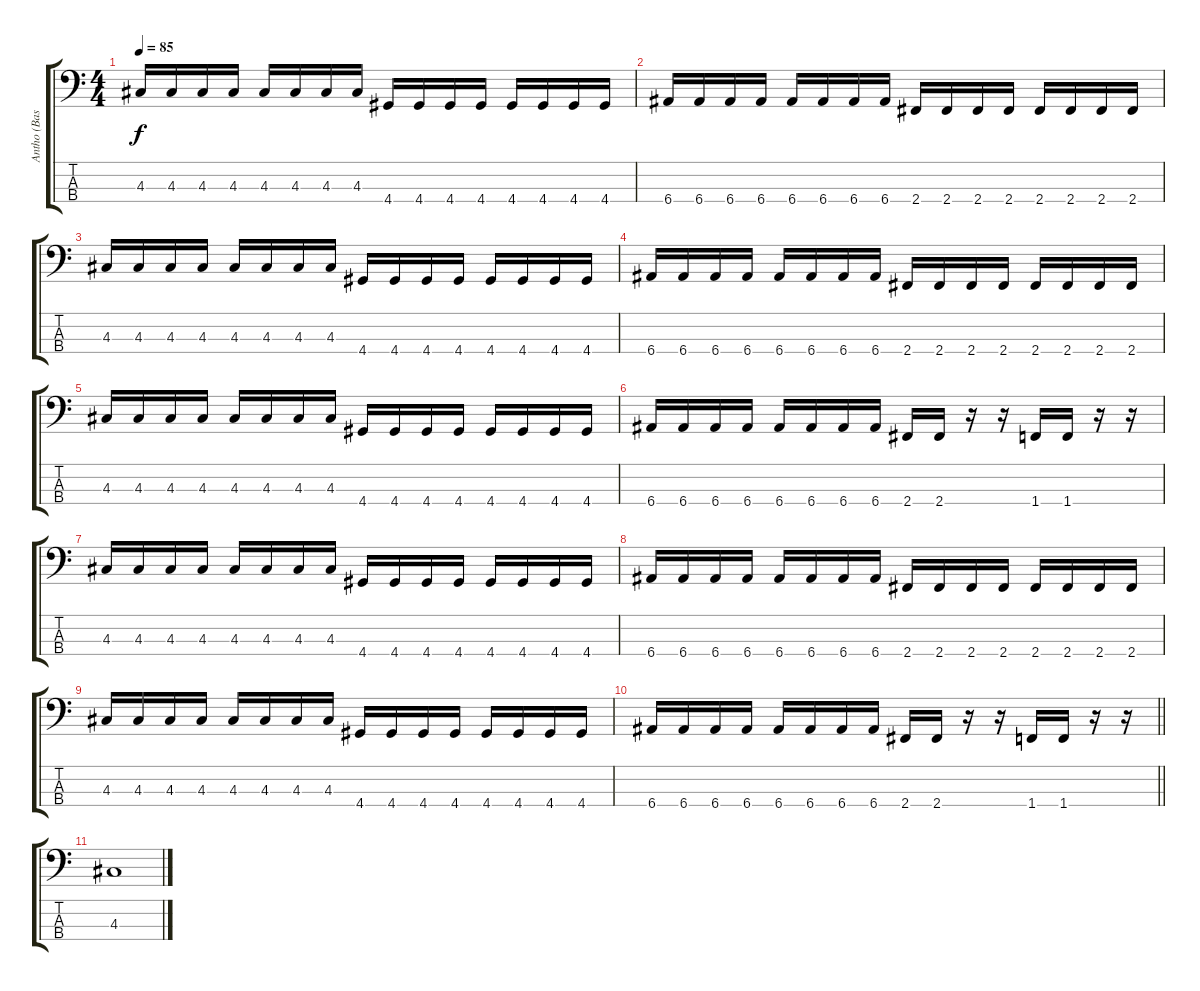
\track ("Antho (Basse)" "Antho (Bas") {instrument electricbassfinger}
\staff {score tabs}
\tuning (G2 D2 A1 E1) {hide}
\ts (4 4)
\tempo 85
\clef f4
\ks c
4.3.16{dy f} 4.3.16 4.3.16 4.3.16 4.3.16 4.3.16 4.3.16 4.3.16 4.4.16 4.4.16 4.4.16 4.4.16 4.4.16 4.4.16 4.4.16 4.4.16 |
6.4.16 6.4.16 6.4.16 6.4.16 6.4.16 6.4.16 6.4.16 6.4.16 2.4.16 2.4.16 2.4.16 2.4.16 2.4.16 2.4.16 2.4.16 2.4.16 |
4.3.16 4.3.16 4.3.16 4.3.16 4.3.16 4.3.16 4.3.16 4.3.16 4.4.16 4.4.16 4.4.16 4.4.16 4.4.16 4.4.16 4.4.16 4.4.16 |
6.4.16 6.4.16 6.4.16 6.4.16 6.4.16 6.4.16 6.4.16 6.4.16 2.4.16 2.4.16 2.4.16 2.4.16 2.4.16 2.4.16 2.4.16 2.4.16 |
4.3.16 4.3.16 4.3.16 4.3.16 4.3.16 4.3.16 4.3.16 4.3.16 4.4.16 4.4.16 4.4.16 4.4.16 4.4.16 4.4.16 4.4.16 4.4.16 |
6.4.16 6.4.16 6.4.16 6.4.16 6.4.16 6.4.16 6.4.16 6.4.16 2.4.16 2.4.16 r.16 r.16 1.4.16 1.4.16 r.16 r.16 |
4.3.16 4.3.16 4.3.16 4.3.16 4.3.16 4.3.16 4.3.16 4.3.16 4.4.16 4.4.16 4.4.16 4.4.16 4.4.16 4.4.16 4.4.16 4.4.16 |
6.4.16 6.4.16 6.4.16 6.4.16 6.4.16 6.4.16 6.4.16 6.4.16 2.4.16 2.4.16 2.4.16 2.4.16 2.4.16 2.4.16 2.4.16 2.4.16 |
4.3.16 4.3.16 4.3.16 4.3.16 4.3.16 4.3.16 4.3.16 4.3.16 4.4.16 4.4.16 4.4.16 4.4.16 4.4.16 4.4.16 4.4.16 4.4.16 |
\barLineRight lightlight
6.4.16 6.4.16 6.4.16 6.4.16 6.4.16 6.4.16 6.4.16 6.4.16 2.4.16 2.4.16 r.16 r.16 1.4.16 1.4.16 r.16 r.16 |
4.3.1
